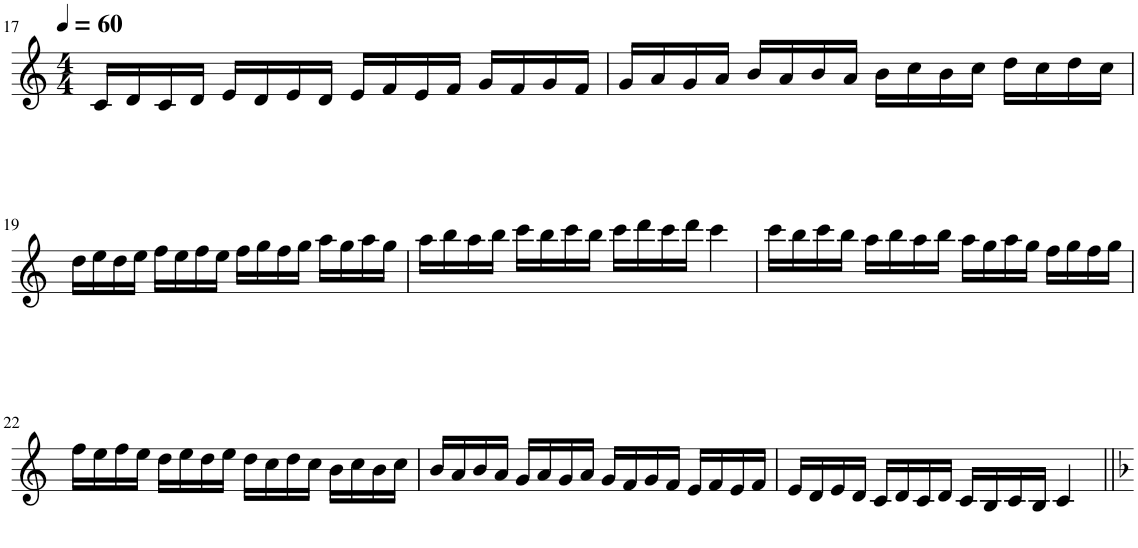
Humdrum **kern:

**kern
*part1
*staff1
*I"Oboe
*I'Ob.
!!LO:PB:g=z
*clefG2
*k[]
*M4/4
*MM60
=17
16c/LL
16d/
16c/
16d/JJ
16e/LL
16d/
16e/
16d/JJ
16e/LL
16f/
16e/
16f/JJ
16g/LL
16f/
16g/
16f/JJ
=18
16g/LL
16a/
16g/
16a/JJ
16b/LL
16a/
16b/
16a/JJ
16b\LL
16cc\
16b\
16cc\JJ
16dd\LL
16cc\
16dd\
16cc\JJ
!!LO:LB:g=z
=19
16dd\LL
16ee\
16dd\
16ee\JJ
16ff\LL
16ee\
16ff\
16ee\JJ
16ff\LL
16gg\
16ff\
16gg\JJ
16aa\LL
16gg\
16aa\
16gg\JJ
=20
16aa\LL
16bb\
16aa\
16bb\JJ
16ccc\LL
16bb\
16ccc\
16bb\JJ
16ccc\LL
16ddd\
16ccc\
16ddd\JJ
4ccc\
=21
16ccc\LL
16bb\
16ccc\
16bb\JJ
16aa\LL
16bb\
16aa\
16bb\JJ
16aa\LL
16gg\
16aa\
16gg\JJ
16ff\LL
16gg\
16ff\
16gg\JJ
!!LO:LB:g=z
=22
16ff\LL
16ee\
16ff\
16ee\JJ
16dd\LL
16ee\
16dd\
16ee\JJ
16dd\LL
16cc\
16dd\
16cc\JJ
16b\LL
16cc\
16b\
16cc\JJ
=23
16b/LL
16a/
16b/
16a/JJ
16g/LL
16a/
16g/
16a/JJ
16g/LL
16f/
16g/
16f/JJ
16e/LL
16f/
16e/
16f/JJ
=24
16e/LL
16d/
16e/
16d/JJ
16c/LL
16d/
16c/
16d/JJ
16c/LL
16B/
16c/
16B/JJ
4c/
=||
*-
